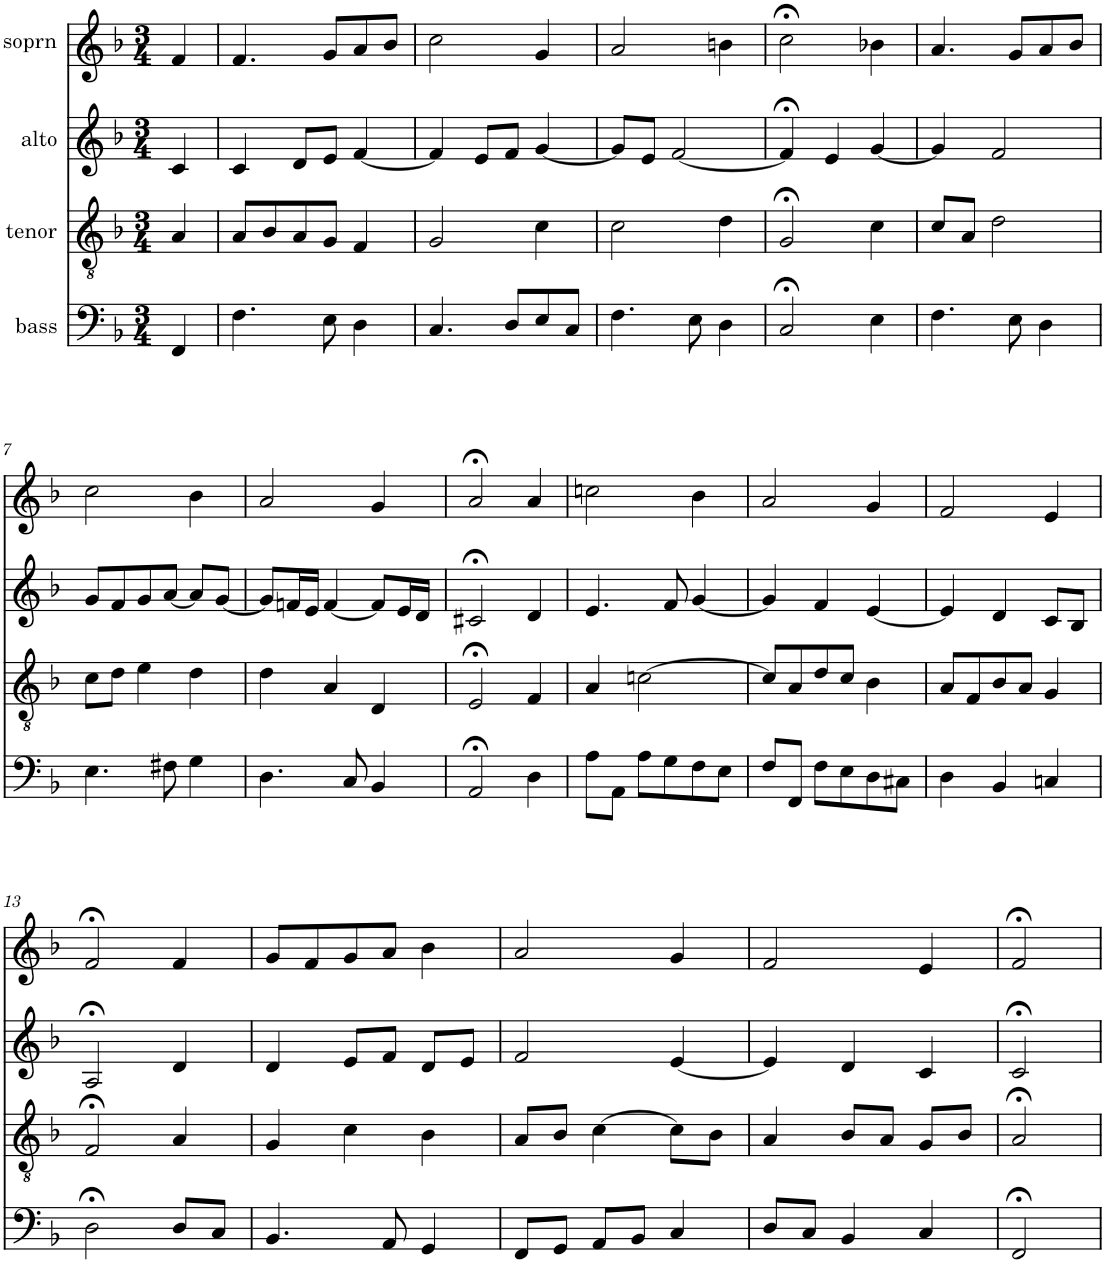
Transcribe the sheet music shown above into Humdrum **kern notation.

**kern	**kern	**kern	**kern
*part4	*part3	*part2	*part1
*staff4	*staff3	*staff2	*staff1
*I"bass	*I"tenor	*I"alto	*I"soprn
*clefF4	*clefGv2	*clefG2	*clefG2
*k[b-]	*k[b-]	*k[b-]	*k[b-]
*F:	*F:	*F:	*F:
*M3/4	*M3/4	*M3/4	*M3/4
=1	=1	=1	=1
4FF/	4A/	4c/	4f/
=2	=2	=2	=2
4.F\	8A/L	4c/	4.f/
.	8B-/	.	.
.	8A/	8d/L	.
8E\	8G/J	8e/J	8g/L
4D\	4F/	[4f/	8a/
.	.	.	8b-/J
=3	=3	=3	=3
4.C/	2G/	4f/]	2cc\
.	.	8e/L	.
8D/L	.	8f/J	.
8E/	4c\	[4g/	4g/
8C/J	.	.	.
=4	=4	=4	=4
4.F\	2c\	8g/L]	2a/
.	.	8e/J	.
.	.	[2f/	.
8E\	.	.	.
4D\	4d\	.	4bn\
=5	=5	=5	=5
2C;</	2G;</	4f;</]	2cc;<\
.	.	4e/	.
4E\	4c\	[4g/	4b-X\
=6	=6	=6	=6
4.F\	8c/L	4g/]	4.a/
.	8A/J	.	.
.	2d\	2f/	.
8E\	.	.	8g/L
4D\	.	.	8a/
.	.	.	8b-/J
!!LO:LB:g=z
=7	=7	=7	=7
4.E\	8c\L	8g/L	2cc\
.	8d\J	8f/	.
.	4e\	8g/	.
8F#X\	.	[8a/J	.
4G\	4d\	8a/L]	4b-\
.	.	[8g/J	.
=8	=8	=8	=8
4.D\	4d\	8g/L]	2a/
.	.	16fn/L	.
.	.	16e/JJ	.
.	4A/	[4f/	.
8C/	.	.	.
4BB-/	4D/	8f/L]	4g/
.	.	16e/L	.
.	.	16d/JJ	.
=9	=9	=9	=9
2AA;</	2E;</	2c#X;</	2a;</
4D\	4F/	4d/	4a/
=10	=10	=10	=10
8A\L	4A/	4.e/	2ccn\
8AA\J	.	.	.
8A\L	[2cn\	.	.
8G\	.	8f/	.
8F\	.	[4g/	4b-\
8E\J	.	.	.
=11	=11	=11	=11
8F/L	8c/L]	4g/]	2a/
8FF/J	8A/	.	.
8F\L	8d/	4f/	.
8E\	8c/J	.	.
8D\	4B-\	[4e/	4g/
8C#X\J	.	.	.
=12	=12	=12	=12
4D\	8A/L	4e/]	2f/
.	8F/	.	.
4BB-/	8B-/	4d/	.
.	8A/J	.	.
4Cn/	4G/	8c/L	4e/
.	.	8B-/J	.
!!LO:LB:g=z
=13	=13	=13	=13
2D;<\	2F;</	2A;</	2f;</
8D/L	4A/	4d/	4f/
8C/J	.	.	.
=14	=14	=14	=14
4.BB-/	4G/	4d/	8g/L
.	.	.	8f/
.	4c\	8e/L	8g/
8AA/	.	8f/J	8a/J
4GG/	4B-\	8d/L	4b-\
.	.	8e/J	.
=15	=15	=15	=15
8FF/L	8A/L	2f/	2a/
8GG/J	8B-/J	.	.
8AA/L	[4c\	.	.
8BB-/J	.	.	.
4C/	8c\L]	[4e/	4g/
.	8B-\J	.	.
=16	=16	=16	=16
8D/L	4A/	4e/]	2f/
8C/J	.	.	.
4BB-/	8B-/L	4d/	.
.	8A/J	.	.
4C/	8G/L	4c/	4e/
.	8B-/J	.	.
=17	=17	=17	=17
2FF;</	2A;</	2c;</	2f;</
=	=	=	=
*-	*-	*-	*-
